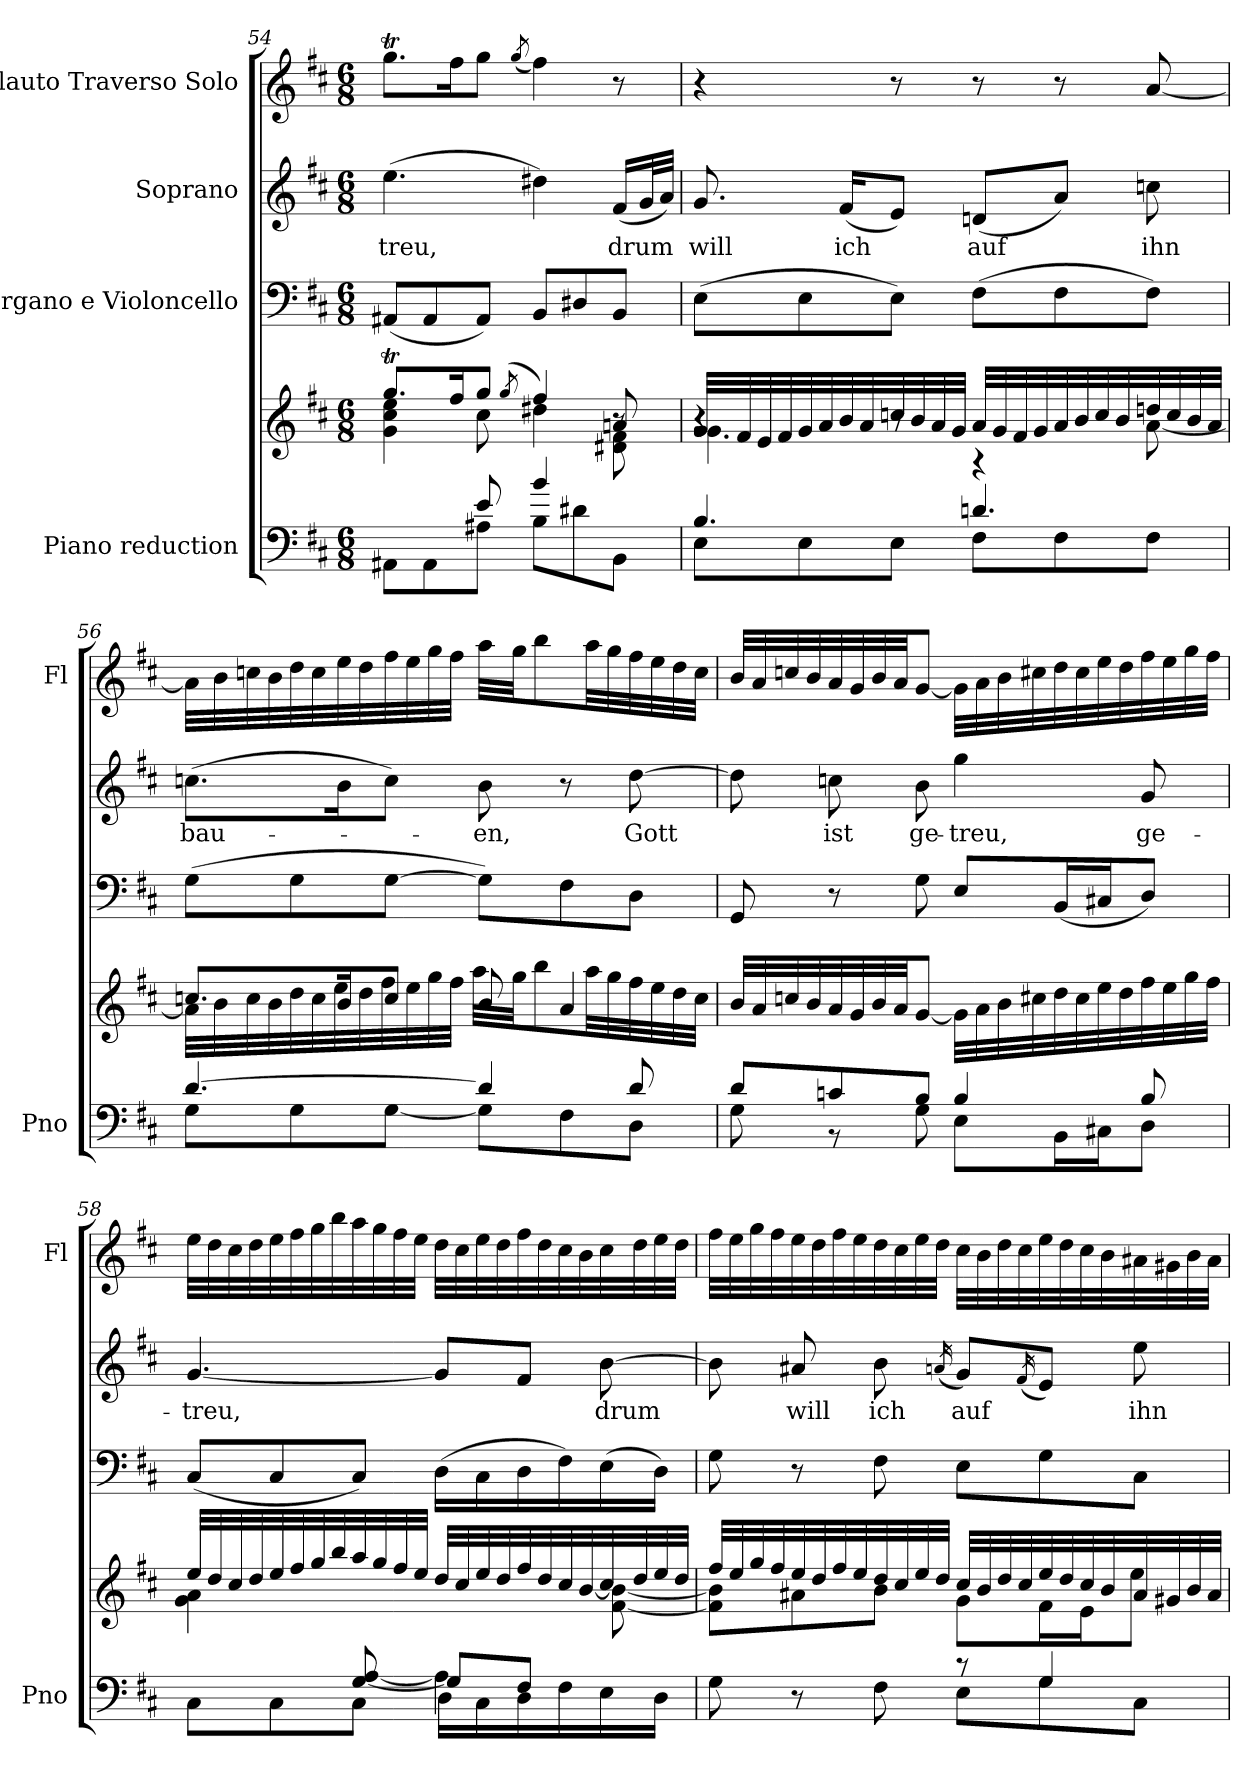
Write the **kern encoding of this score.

**kern	**kern	**kern	**kern	**text	**kern
*part4	*part4	*part3	*part2	*part2	*part1
*staff5	*staff4	*staff3	*staff2	*staff2	*staff1
*I"Piano reduction	*	*I"Organo e Violoncello	*I"Soprano	*	*I"Flauto Traverso Solo
*I'Pno	*	*	*	*	*I'Fl
*clefF4	*clefG2	*clefF4	*clefG2	*	*clefG2
*k[f#c#]	*k[f#c#]	*k[f#c#]	*k[f#c#]	*	*k[f#c#]
*M6/8	*M6/8	*M6/8	*M6/8	*	*M6/8
=54	=54	=54	=54	=54	=54
*^	*^	*	*	*	*
*	*	*	*^	*	*	*	*
!	!	!	!	!	!	!	!LO:LY:b	!
4ryy	8AA#X\L	8.ggT/L	4g\ 4cc#\ 4ee\	8ryy	(8AA#X/L	(4.ee\	-treu,	8.ggT\L
*	*	*	*v	*v	*	*	*	*
.	8AA#\	.	.	8AA#/	.	.	.
.	.	16ff#/K	.	.	.	.	16ff#\K
8e/	8A#X\J	8gg/J	8cc#\	8AA#/J)	.	.	8gg\J
.	.	(>8qgg/	.	.	.	.	(8qgg/
4b/	8B\L	4ff#/)	4dd#X\	8BB/L	4dd#X\)	.	4ff#\)
.	8d#X\	.	.	8D#X/	.	.	.
*	*	*	*^	*	*	*	*
!	!	!	!	!	!	!	!LO:LY:b	!
8ryy	8BB\J	8r	8d#X\ 8f#\	8an/	8BB/J	(16f#/LL	drum	8r
.	.	.	.	.	.	32g/L	.	.
.	.	.	.	.	.	32a/JJJ)	.	.
!!LO:LB:g=z
=55	=55	=55	=55	=55	=55	=55	=55	=55
!	!	!	!	!	!	!	!LO:LY:b	!
4.B/	8E\L	32g/LLL	4.g\	4r	(8E\L	8.g/	will	4r
.	.	32f#/	.	.	.	.	.	.
.	.	32e/	.	.	.	.	.	.
.	.	32f#/	.	.	.	.	.	.
.	8E\	32g/	.	.	8E\	.	.	.
.	.	32a/	.	.	.	.	.	.
!	!	!	!	!	!	!	!LO:LY:b	!
.	.	32b/	.	.	.	(16f#/KL	ich	.
.	.	32a/	.	.	.	.	.	.
.	8E\J	32ccn/	.	8r	8E\J)	8e/J)	.	8r
.	.	32b/	.	.	.	.	.	.
.	.	32a/	.	.	.	.	.	.
.	.	32g/JJJ	.	.	.	.	.	.
!	!	!	!	!	!	!	!LO:LY:b	!
4.dn/	8F#\L	32a/LLL	4r	4.ryy	(8F#\L	(8dn/L	auf	8r
.	.	32g/	.	.	.	.	.	.
.	.	32f#/	.	.	.	.	.	.
.	.	32g/	.	.	.	.	.	.
.	8F#\	32a/	.	.	8F#\	8a/J)	.	8r
.	.	32b/	.	.	.	.	.	.
.	.	32cc/	.	.	.	.	.	.
.	.	32b/	.	.	.	.	.	.
!	!	!	!	!	!	!	!LO:LY:b	!
.	8F#\J	32ddn/	[8a\	.	8F#\J)	8ccn\	ihn	[8a/
.	.	32cc/	.	.	.	.	.	.
.	.	32b/	.	.	.	.	.	.
.	.	32a/JJJ	.	.	.	.	.	.
*	*	*	*v	*v	*	*	*	*
=56	=56	=56	=56	=56	=56	=56	=56
!	!	!	!	!	!	!LO:LY:b	!
[4.d/	8G\L	8.ccn/L	32a\LLL]	(8G\L	(8.ccn\L	bau-	32a\LLL]
.	.	.	32b\	.	.	.	32b\
.	.	.	32cc\	.	.	.	32ccn\
.	.	.	32b\	.	.	.	32b\
.	8G\	.	32dd\	8G\	.	.	32dd\
.	.	.	32cc\	.	.	.	32cc\
.	.	16b/K	32ee\	.	16b\K	.	32ee\
.	.	.	32dd\	.	.	.	32dd\
.	[8G\J	8cc/J	32ff#\	[8G\J	8cc\J)	.	32ff#\
.	.	.	32ee\	.	.	.	32ee\
.	.	.	32gg\	.	.	.	32gg\
.	.	.	32ff#\JJJ	.	.	.	32ff#\JJJ
!	!	!	!	!	!	!LO:LY:b	!
4d/]	8G\L]	8b/	32aa\LLL	8G\L])	8b\	-en,	32aa\LLL
.	.	.	32gg\JJ	.	.	.	32gg\JJ
.	.	.	8bb\	.	.	.	8bb\
.	8F#\	4a/	.	8F#\	8r	.	.
.	.	.	32aa\LL	.	.	.	32aa\LL
.	.	.	32gg\	.	.	.	32gg\
!	!	!	!	!	!	!LO:LY:b	!
8d/	8D\J	.	32ff#\	8D\J	[8dd\	Gott	32ff#\
.	.	.	32ee\	.	.	.	32ee\
.	.	.	32dd\	.	.	.	32dd\
.	.	.	32cc\JJJ	.	.	.	32cc\JJJ
*	*	*v	*v	*	*	*	*
=57	=57	=57	=57	=57	=57	=57
8d/L	8G\	32b/LLL	8GG/	8dd\]	.	32b/LLL
.	.	32a/	.	.	.	32a/
.	.	32ccn/	.	.	.	32ccn/
.	.	32b/	.	.	.	32b/
!	!	!	!	!	!LO:LY:b	!
8cn/	8r	32a/	8r	8ccn\	ist	32a/
.	.	32g/	.	.	.	32g/
.	.	32b/	.	.	.	32b/
.	.	32a/JJ	.	.	.	32a/JJ
!	!	!	!	!	!LO:LY:b	!
8B/J	8G\	[8g/J	8G\	8b\	ge-	[8g/J
!	!	!	!	!	!LO:LY:b	!
4B/	8E\L	32g\LLL]	8E/L	4gg\	-treu,	32g\LLL]
.	.	32a\	.	.	.	32a\
.	.	32b\	.	.	.	32b\
.	.	32cc#X\	.	.	.	32cc#X\
.	16BB\L	32dd\	(16BB/L	.	.	32dd\
.	.	32cc#\	.	.	.	32cc#\
.	16C#X\J	32ee\	16C#X/J	.	.	32ee\
.	.	32dd\	.	.	.	32dd\
!	!	!	!	!	!LO:LY:b	!
8B/	8D\J	32ff#\	8D/J)	8g/	ge-	32ff#\
.	.	32ee\	.	.	.	32ee\
.	.	32gg\	.	.	.	32gg\
.	.	32ff#\JJJ	.	.	.	32ff#\JJJ
!!LO:LB:g=z
=58	=58	=58	=58	=58	=58	=58
*	*^	*^	*	*	*	*
!	!	!	!	!	!	!	!LO:LY:b	!
4.ryy	4ryy	8C#\L	32ee/LLL	4g\ 4a\	(8C#/L	[4.g/	-treu,	32ee\LLL
.	.	.	32dd/	.	.	.	.	32dd\
.	.	.	32cc#/	.	.	.	.	32cc#\
.	.	.	32dd/	.	.	.	.	32dd\
.	.	8C#\	32ee/	.	8C#/	.	.	32ee\
.	.	.	32ff#/	.	.	.	.	32ff#\
.	.	.	32gg/	.	.	.	.	32gg\
.	.	.	32bb/	.	.	.	.	32bb\
.	[<8G/ [>8A/	8C#\J	32aa/	8ryy	8C#/J)	.	.	32aa\
.	.	.	32gg/	.	.	.	.	32gg\
.	.	.	32ff#/	.	.	.	.	32ff#\
.	.	.	32ee/JJJ	.	.	.	.	32ee\JJJ
4A\]	8G/L]	16D\LL	32dd/LLL	4ryy	(16D\LL	8g/L]	.	32dd\LLL
.	.	.	32cc#/	.	.	.	.	32cc#\
.	.	16C#\	32ee/	.	16C#\	.	.	32ee\
.	.	.	32dd/	.	.	.	.	32dd\
.	8F#/J	16D\	32ff#/	.	16D\	8f#/J	.	32ff#\
.	.	.	32dd/	.	.	.	.	32dd\
.	.	16F#\	32cc#/	.	16F#\)	.	.	32cc#\
.	.	.	[<32b/	.	.	.	.	32b\
!	!	!	!	!	!	!	!LO:LY:b	!
8ryy	8ryy	16E\	32cc#/	[8f#\ 8b\_	(16E\	[8b\	drum	32cc#\
.	.	.	32dd/	.	.	.	.	32dd\
.	.	16D\JJ	32ee/	.	16D\JJ)	.	.	32ee\
.	.	.	32dd/JJJ	.	.	.	.	32dd\JJJ
*	*v	*v	*	*	*	*	*	*
=59	=59	=59	=59	=59	=59	=59	=59
8ryy	8G\	32ff#/LLL	8f#\] 8b\]L	8G\	8b\]	.	32ff#\LLL
.	.	32ee/	.	.	.	.	32ee\
.	.	32gg/	.	.	.	.	32gg\
.	.	32ff#/	.	.	.	.	32ff#\
!	!	!	!	!	!	!LO:LY:b	!
8r	8ryy	32ee/	8a#X\	8r	8a#X/	will	32ee\
.	.	32dd/	.	.	.	.	32dd\
.	.	32ff#/	.	.	.	.	32ff#\
.	.	32ee/	.	.	.	.	32ee\
!	!	!	!	!	!	!LO:LY:b	!
8ryy	8F#\	32dd/	8b\J	8F#\	8b\	ich	32dd\
.	.	32cc#/	.	.	.	.	32cc#\
.	.	32ee/	.	.	.	.	32ee\
.	.	32dd/JJJ	.	.	.	.	32dd\JJJ
.	.	.	.	.	(16qan/	.	.
!	!	!	!	!	!	!LO:LY:b	!
8r	8E\L	32cc#/LLL	8g\L	8E\L	8g/L)	auf	32cc#\LLL
.	.	32b/	.	.	.	.	32b\
.	.	32dd/	.	.	.	.	32dd\
.	.	32cc#/	.	.	.	.	32cc#\
.	.	.	.	.	(16qf#/	.	.
4G/	8G\	32ee/	16f#\L	8G\	8e/J)	.	32ee\
.	.	32dd/	.	.	.	.	32dd\
.	.	32cc#/	16e\J	.	.	.	32cc#\
.	.	32b/	.	.	.	.	32b\
!	!	!	!	!	!	!LO:LY:b	!
.	8C#\J	32a#/	8ee\J	8C#\J	8ee\	ihn	32a#X\
.	.	32g#X/	.	.	.	.	32g#X\
.	.	32b/	.	.	.	.	32b\
.	.	32a#/JJJ	.	.	.	.	32a#\JJJ
*v	*v	*	*	*	*	*	*
*	*v	*v	*	*	*	*
=	=	=	=	=	=
*-	*-	*-	*-	*-	*-
